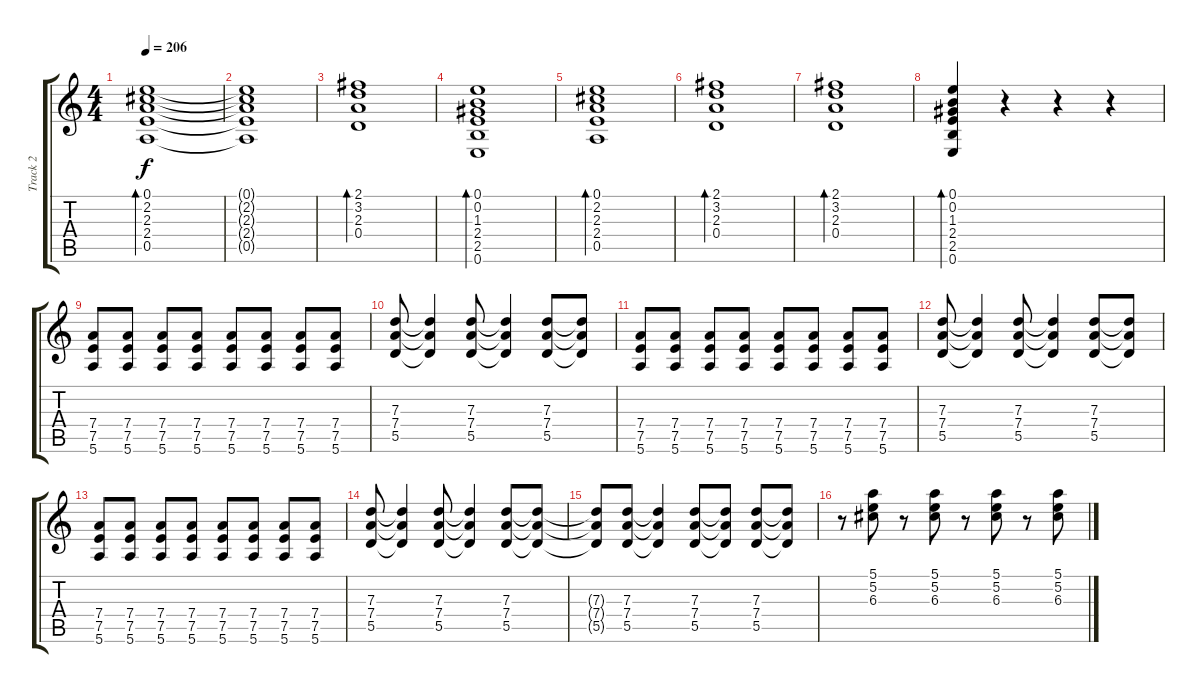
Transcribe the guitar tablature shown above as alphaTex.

\track ("Track 2" "Track 2") {instrument overdrivenguitar}
\staff {score tabs}
\tuning (E4 B3 G3 D3 A2 E2) {hide}
\ts (4 4)
\tempo 206
\clef g2
\ks c
(0.1 2.2 2.3 2.4 0.5).1{bd 240 dy f} |
(0.1{t} 2.2{t} 2.3{t} 2.4{t} 0.5{t}).1 |
(2.1 3.2 2.3 0.4).1{bd 240} |
(0.1 0.2 1.3 2.4 2.5 0.6).1{bd 240} |
(0.1 2.2 2.3 2.4 0.5).1{bd 240} |
(2.1 3.2 2.3 0.4).1{bd 240} |
(2.1 3.2 2.3 0.4).1{bd 240} |
(0.1 0.2 1.3 2.4 2.5 0.6).4{bd 240} r.4 r.4 r.4 |
(7.4 7.5 5.6).8{instrument overdrivenguitar} (7.4 7.5 5.6).8 (7.4 7.5 5.6).8 (7.4 7.5 5.6).8 (7.4 7.5 5.6).8 (7.4 7.5 5.6).8 (7.4 7.5 5.6).8 (7.4 7.5 5.6).8 |
(7.3 7.4 5.5).8 (7.3{t} 7.4{t} 5.5{t}).4 (7.3 7.4 5.5).8 (7.3{t} 7.4{t} 5.5{t}).4 (7.3 7.4 5.5).8 (7.3{t} 7.4{t} 5.5{t}).8 |
(7.4 7.5 5.6).8 (7.4 7.5 5.6).8 (7.4 7.5 5.6).8 (7.4 7.5 5.6).8 (7.4 7.5 5.6).8 (7.4 7.5 5.6).8 (7.4 7.5 5.6).8 (7.4 7.5 5.6).8 |
(7.3 7.4 5.5).8 (7.3{t} 7.4{t} 5.5{t}).4 (7.3 7.4 5.5).8 (7.3{t} 7.4{t} 5.5{t}).4 (7.3 7.4 5.5).8 (7.3{t} 7.4{t} 5.5{t}).8 |
(7.4 7.5 5.6).8 (7.4 7.5 5.6).8 (7.4 7.5 5.6).8 (7.4 7.5 5.6).8 (7.4 7.5 5.6).8 (7.4 7.5 5.6).8 (7.4 7.5 5.6).8 (7.4 7.5 5.6).8 |
(7.3 7.4 5.5).8 (7.3{t} 7.4{t} 5.5{t}).4 (7.3 7.4 5.5).8 (7.3{t} 7.4{t} 5.5{t}).4 (7.3 7.4 5.5).8 (7.3{t} 7.4{t} 5.5{t}).8 |
(7.3{t} 7.4{t} 5.5{t}).8 (7.3 7.4 5.5).8 (7.3{t} 7.4{t} 5.5{t}).4 (7.3 7.4 5.5).8 (7.3{t} 7.4{t} 5.5{t}).8 (7.3 7.4 5.5).8 (7.3{t} 7.4{t} 5.5{t}).8 |
r.8{instrument acousticguitarsteel} (5.1 5.2 6.3).8 r.8 (5.1 5.2 6.3).8 r.8 (5.1 5.2 6.3).8 r.8 (5.1 5.2 6.3).8
